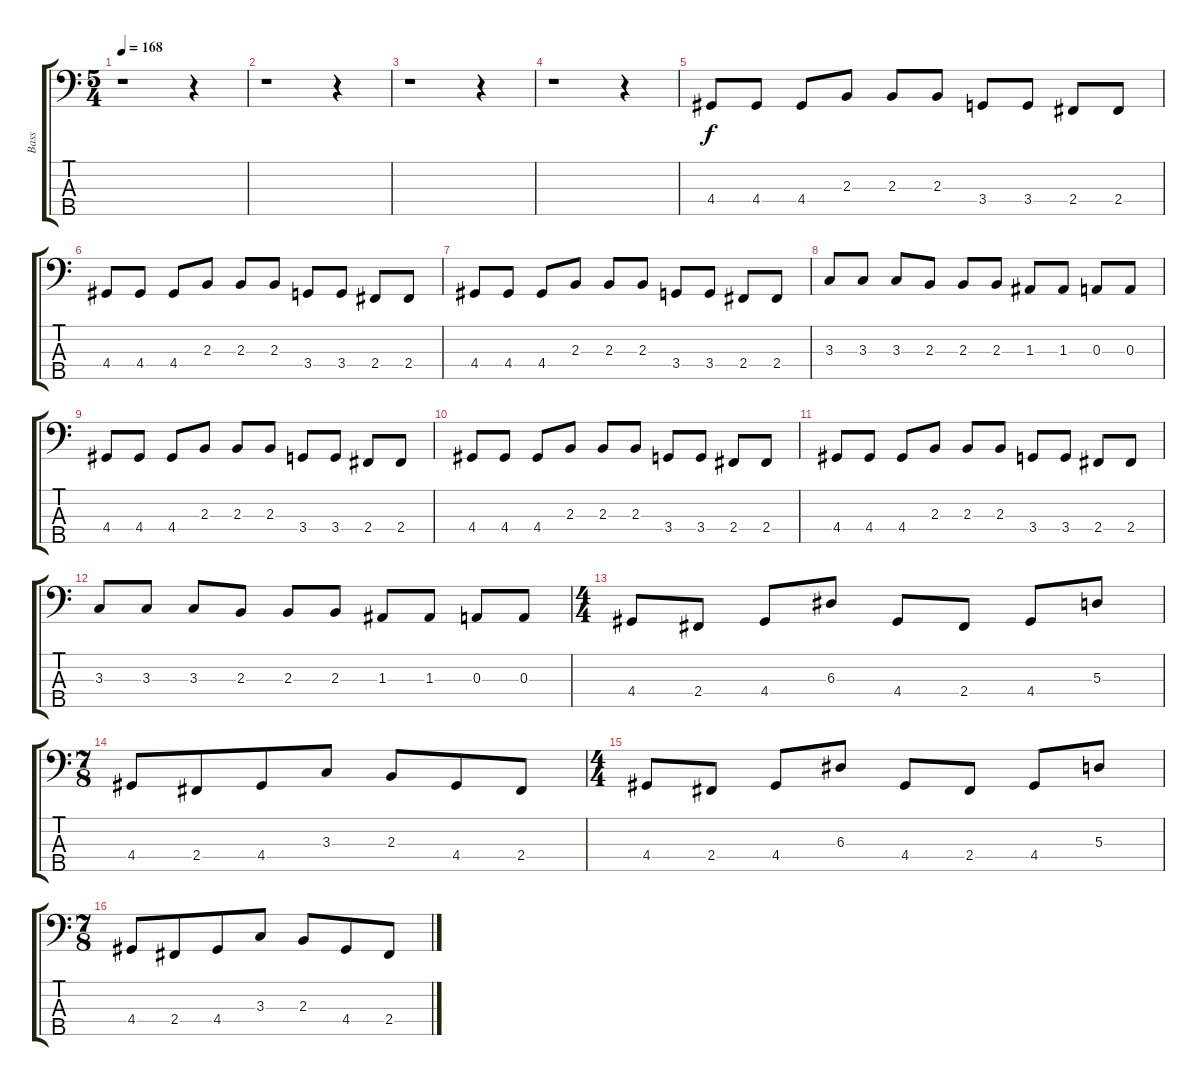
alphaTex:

\track ("Bass" "Bass") {instrument electricbassfinger}
\staff {score tabs}
\tuning (G2 D2 A1 E1 B0) {hide}
\ts (5 4)
\tempo 168
\clef f4
\ks c
r.1{dy f instrument electricbassfinger} r.4 |
r.1 r.4 |
r.1 r.4 |
r.1 r.4 |
4.4.8 4.4.8 4.4.8 2.3.8 2.3.8 2.3.8 3.4.8 3.4.8 2.4.8 2.4.8 |
4.4.8 4.4.8 4.4.8 2.3.8 2.3.8 2.3.8 3.4.8 3.4.8 2.4.8 2.4.8 |
4.4.8 4.4.8 4.4.8 2.3.8 2.3.8 2.3.8 3.4.8 3.4.8 2.4.8 2.4.8 |
3.3.8 3.3.8 3.3.8 2.3.8 2.3.8 2.3.8 1.3.8 1.3.8 0.3.8 0.3.8 |
4.4.8 4.4.8 4.4.8 2.3.8 2.3.8 2.3.8 3.4.8 3.4.8 2.4.8 2.4.8 |
4.4.8 4.4.8 4.4.8 2.3.8 2.3.8 2.3.8 3.4.8 3.4.8 2.4.8 2.4.8 |
4.4.8 4.4.8 4.4.8 2.3.8 2.3.8 2.3.8 3.4.8 3.4.8 2.4.8 2.4.8 |
3.3.8 3.3.8 3.3.8 2.3.8 2.3.8 2.3.8 1.3.8 1.3.8 0.3.8 0.3.8 |
\ts (4 4)
4.4.8 2.4.8 4.4.8 6.3.8 4.4.8 2.4.8 4.4.8 5.3.8 |
\ts (7 8)
4.4.8 2.4.8 4.4.8 3.3.8 2.3.8 4.4.8 2.4.8 |
\ts (4 4)
4.4.8 2.4.8 4.4.8 6.3.8 4.4.8 2.4.8 4.4.8 5.3.8 |
\ts (7 8)
4.4.8 2.4.8 4.4.8 3.3.8 2.3.8 4.4.8 2.4.8
